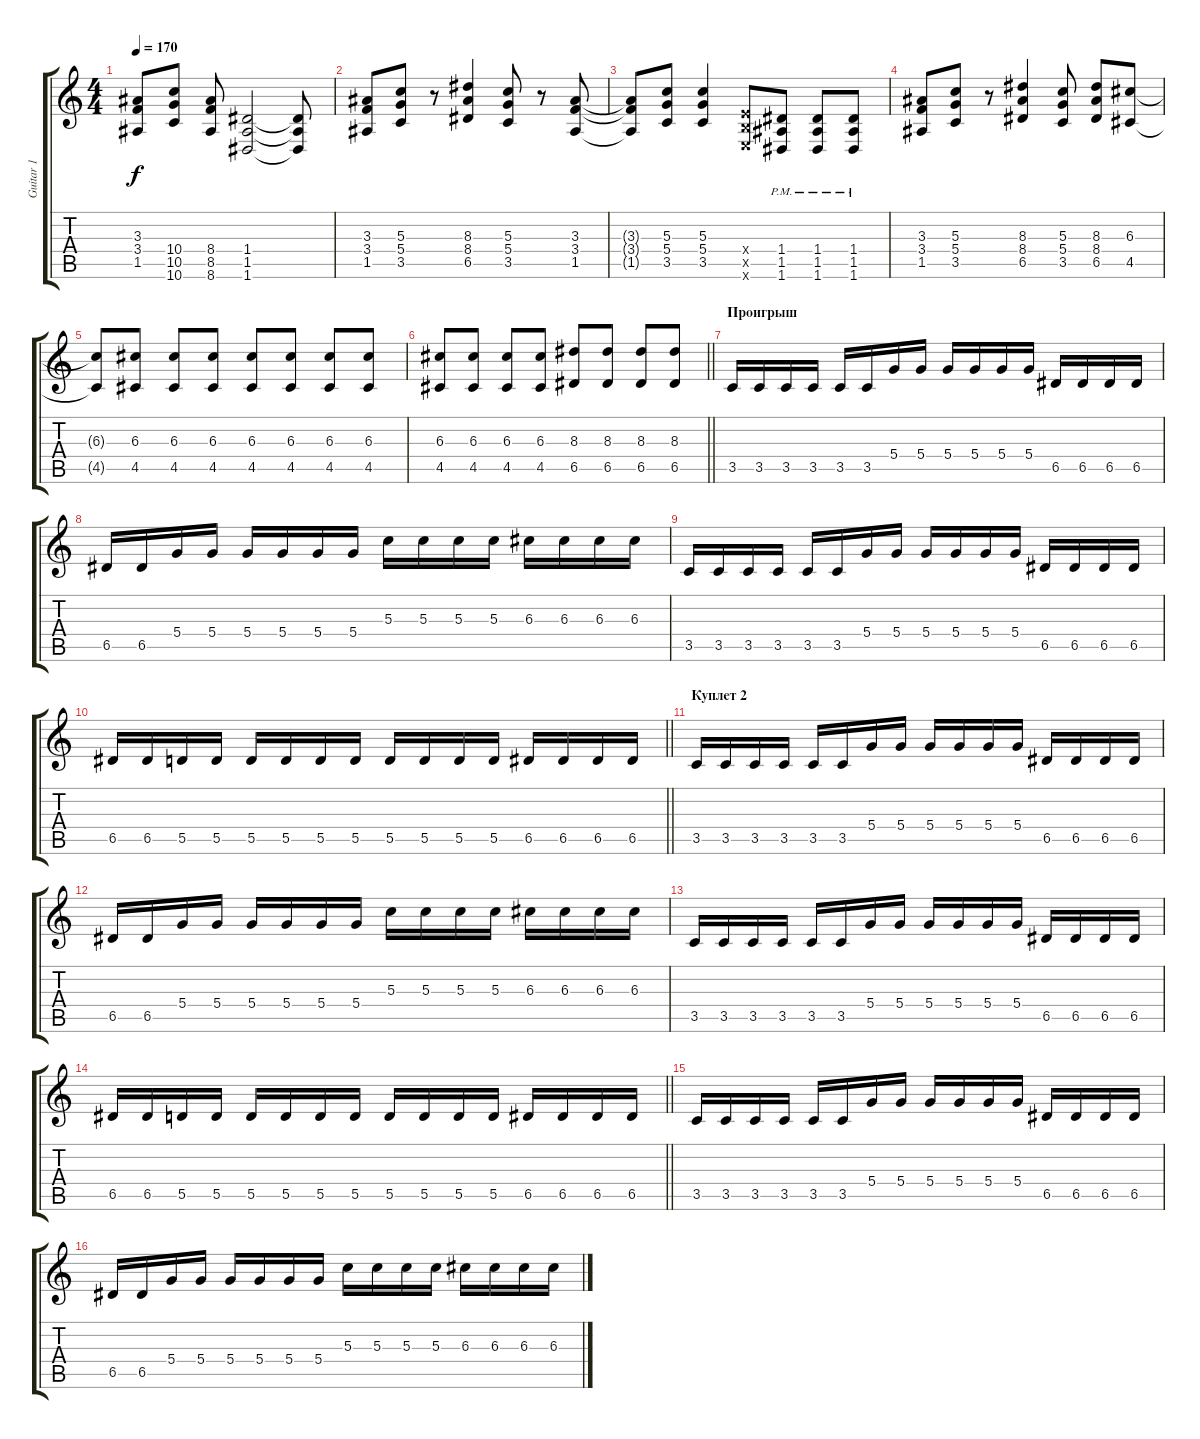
\track ("Guitar 1" "Guitar 1") {instrument overdrivenguitar}
\staff {score tabs}
\tuning (E4 B3 G3 D3 A2 D2) {hide}
\ts (4 4)
\tempo 170
\clef g2
\ks c
(3.3{t} 3.4{t} 1.5{t}).8{dy f} (10.4 10.5 10.6).8 (8.4 8.5 8.6).8 (1.4 1.5 1.6).2 (1.4{t} 1.5{t} 1.6{t}).8 |
(3.3 3.4 1.5).8 (5.3 5.4 3.5).8 r.8 (8.3 8.4 6.5).4 (5.3 5.4 3.5).8 r.8 (3.3 3.4 1.5).8 |
(3.3{t} 3.4{t} 1.5{t}).8 (5.3 5.4 3.5).8 (5.3 5.4 3.5).4 (2.4{x} 2.5{x} 2.6{x}).8 (1.4{pm} 1.5{pm} 1.6{pm}).8 (1.4{pm} 1.5{pm} 1.6{pm}).8 (1.4{pm} 1.5{pm} 1.6{pm}).8 |
(3.3 3.4 1.5).8 (5.3 5.4 3.5).8 r.8 (8.3 8.4 6.5).4 (5.3 5.4 3.5).8 (8.3 8.4 6.5).8 (6.3 4.5).8 |
(6.3{t} 4.5{t}).8 (6.3 4.5).8 (6.3 4.5).8 (6.3 4.5).8 (6.3 4.5).8 (6.3 4.5).8 (6.3 4.5).8 (6.3 4.5).8 |
\barLineRight lightlight
(6.3 4.5).8 (6.3 4.5).8 (6.3 4.5).8 (6.3 4.5).8 (8.3 6.5).8 (8.3 6.5).8 (8.3 6.5).8 (8.3 6.5).8 |
\section ("" "Проигрыш")
3.5.16 3.5.16 3.5.16 3.5.16 3.5.16 3.5.16 5.4.16 5.4.16 5.4.16 5.4.16 5.4.16 5.4.16 6.5.16 6.5.16 6.5.16 6.5.16 |
6.5.16 6.5.16 5.4.16 5.4.16 5.4.16 5.4.16 5.4.16 5.4.16 5.3.16 5.3.16 5.3.16 5.3.16 6.3.16 6.3.16 6.3.16 6.3.16 |
3.5.16 3.5.16 3.5.16 3.5.16 3.5.16 3.5.16 5.4.16 5.4.16 5.4.16 5.4.16 5.4.16 5.4.16 6.5.16 6.5.16 6.5.16 6.5.16 |
\barLineRight lightlight
6.5.16 6.5.16 5.5.16 5.5.16 5.5.16 5.5.16 5.5.16 5.5.16 5.5.16 5.5.16 5.5.16 5.5.16 6.5.16 6.5.16 6.5.16 6.5.16 |
\section ("" "Куплет 2")
3.5.16 3.5.16 3.5.16 3.5.16 3.5.16 3.5.16 5.4.16 5.4.16 5.4.16 5.4.16 5.4.16 5.4.16 6.5.16 6.5.16 6.5.16 6.5.16 |
6.5.16 6.5.16 5.4.16 5.4.16 5.4.16 5.4.16 5.4.16 5.4.16 5.3.16 5.3.16 5.3.16 5.3.16 6.3.16 6.3.16 6.3.16 6.3.16 |
3.5.16 3.5.16 3.5.16 3.5.16 3.5.16 3.5.16 5.4.16 5.4.16 5.4.16 5.4.16 5.4.16 5.4.16 6.5.16 6.5.16 6.5.16 6.5.16 |
\barLineRight lightlight
6.5.16 6.5.16 5.5.16 5.5.16 5.5.16 5.5.16 5.5.16 5.5.16 5.5.16 5.5.16 5.5.16 5.5.16 6.5.16 6.5.16 6.5.16 6.5.16 |
3.5.16 3.5.16 3.5.16 3.5.16 3.5.16 3.5.16 5.4.16 5.4.16 5.4.16 5.4.16 5.4.16 5.4.16 6.5.16 6.5.16 6.5.16 6.5.16 |
6.5.16 6.5.16 5.4.16 5.4.16 5.4.16 5.4.16 5.4.16 5.4.16 5.3.16 5.3.16 5.3.16 5.3.16 6.3.16 6.3.16 6.3.16 6.3.16
